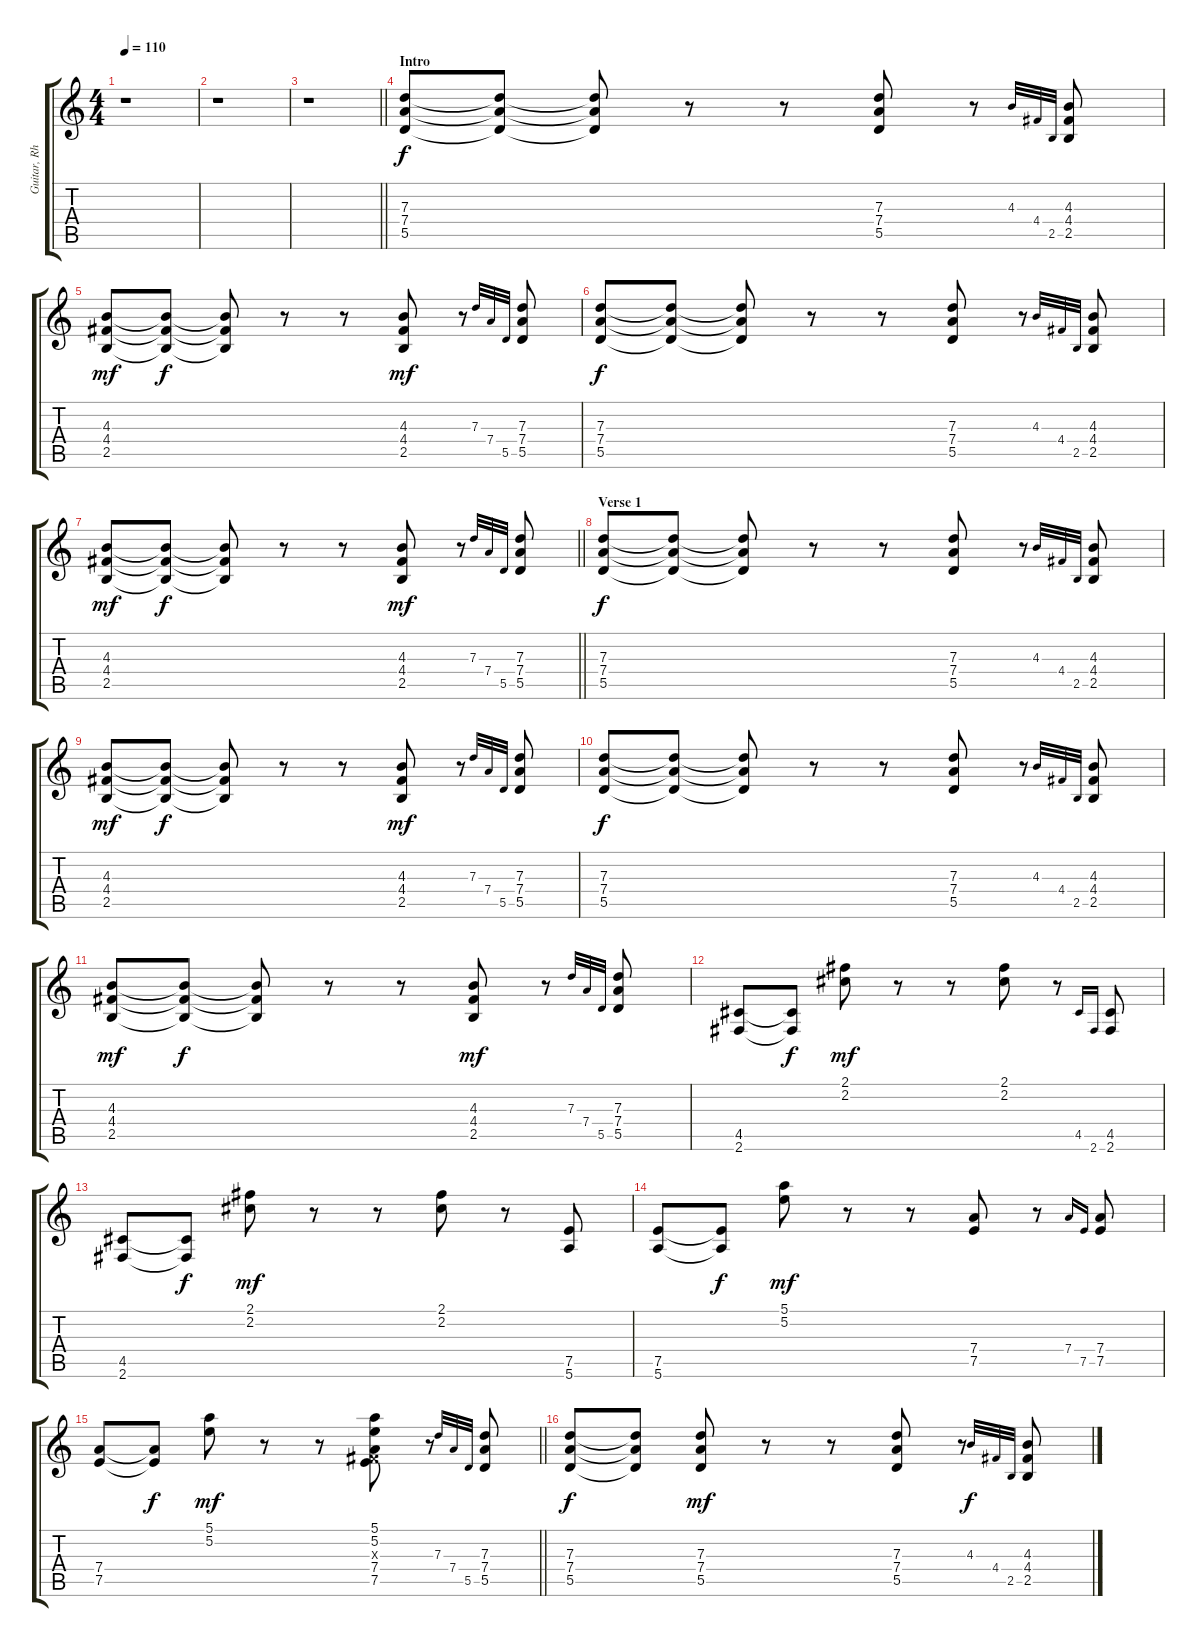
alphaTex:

\track ("Guitar, Rhythm" "Guitar, Rh") {mute instrument acousticguitarsteel}
\staff {score tabs}
\tuning (E4 B3 G3 D3 A2 E2) {hide}
\ts (4 4)
\tempo 110
\clef g2
\ks c
r.1{dy f instrument acousticguitarsteel} |
r.1 |
\barLineRight lightlight
r.1 |
\section ("" "Intro")
(7.3 7.4 5.5).8 (7.3{t} 7.4{t} 5.5{t}).8 (7.3{t} 7.4{t} 5.5{t}).8 r.8 r.8 (7.3 7.4 5.5).8 r.8 4.3.32{gr onbeat} 4.4.32{gr onbeat} 2.5.32{gr onbeat} (4.3 4.4 2.5).8 |
(4.3 4.4 2.5).8{dy mf} (4.3{t} 4.4{t} 2.5{t}).8{dy f} (4.3{t} 4.4{t} 2.5{t}).8 r.8 r.8 (4.3 4.4 2.5).8{dy mf} r.8 7.3.32{gr onbeat} 7.4.32{gr onbeat} 5.5.32{gr onbeat} (7.3 7.4 5.5).8 |
(7.3 7.4 5.5).8{dy f} (7.3{t} 7.4{t} 5.5{t}).8 (7.3{t} 7.4{t} 5.5{t}).8 r.8 r.8 (7.3 7.4 5.5).8 r.8 4.3.32{gr onbeat} 4.4.32{gr onbeat} 2.5.32{gr onbeat} (4.3 4.4 2.5).8 |
\barLineRight lightlight
(4.3 4.4 2.5).8{dy mf} (4.3{t} 4.4{t} 2.5{t}).8{dy f} (4.3{t} 4.4{t} 2.5{t}).8 r.8 r.8 (4.3 4.4 2.5).8{dy mf} r.8 7.3.32{gr onbeat} 7.4.32{gr onbeat} 5.5.32{gr onbeat} (7.3 7.4 5.5).8 |
\section ("" "Verse 1")
(7.3 7.4 5.5).8{dy f} (7.3{t} 7.4{t} 5.5{t}).8 (7.3{t} 7.4{t} 5.5{t}).8 r.8 r.8 (7.3 7.4 5.5).8 r.8 4.3.32{gr onbeat} 4.4.32{gr onbeat} 2.5.32{gr onbeat} (4.3 4.4 2.5).8 |
(4.3 4.4 2.5).8{dy mf} (4.3{t} 4.4{t} 2.5{t}).8{dy f} (4.3{t} 4.4{t} 2.5{t}).8 r.8 r.8 (4.3 4.4 2.5).8{dy mf} r.8 7.3.32{gr onbeat} 7.4.32{gr onbeat} 5.5.32{gr onbeat} (7.3 7.4 5.5).8 |
(7.3 7.4 5.5).8{dy f} (7.3{t} 7.4{t} 5.5{t}).8 (7.3{t} 7.4{t} 5.5{t}).8 r.8 r.8 (7.3 7.4 5.5).8 r.8 4.3.32{gr onbeat} 4.4.32{gr onbeat} 2.5.32{gr onbeat} (4.3 4.4 2.5).8 |
(4.3 4.4 2.5).8{dy mf} (4.3{t} 4.4{t} 2.5{t}).8{dy f} (4.3{t} 4.4{t} 2.5{t}).8 r.8 r.8 (4.3 4.4 2.5).8{dy mf} r.8 7.3.32{gr onbeat} 7.4.32{gr onbeat} 5.5.32{gr onbeat} (7.3 7.4 5.5).8 |
(4.5 2.6).8 (4.5{t} 2.6{t}).8{dy f} (2.1 2.2).8{dy mf} r.8 r.8 (2.1 2.2).8 r.8 4.5.16{gr onbeat} 2.6.16{gr onbeat} (4.5 2.6).8 |
(4.5 2.6).8 (4.5{t} 2.6{t}).8{dy f} (2.1 2.2).8{dy mf} r.8 r.8 (2.1 2.2).8 r.8 (7.5 5.6).8 |
(7.5 5.6).8 (7.5{t} 5.6{t}).8{dy f} (5.1 5.2).8{dy mf} r.8 r.8 (7.4 7.5).8 r.8 7.4.16{gr onbeat} 7.5.16{gr onbeat} (7.4 7.5).8 |
\barLineRight lightlight
(7.4 7.5).8 (7.4{t} 7.5{t}).8{dy f} (5.1 5.2).8{dy mf} r.8 r.8 (5.1 5.2 -1.3{x} 7.4 7.5).8 r.8 7.3.32{gr onbeat} 7.4.32{gr onbeat} 5.5.32{gr onbeat} (7.3 7.4 5.5).8 |
(7.3 7.4 5.5).8{dy f} (7.3{t} 7.4{t} 5.5{t}).8 (7.3 7.4 5.5).8{dy mf} r.8 r.8 (7.3 7.4 5.5).8 r.8 4.3.32{gr onbeat dy f} 4.4.32{gr onbeat} 2.5.32{gr onbeat} (4.3 4.4 2.5).8
